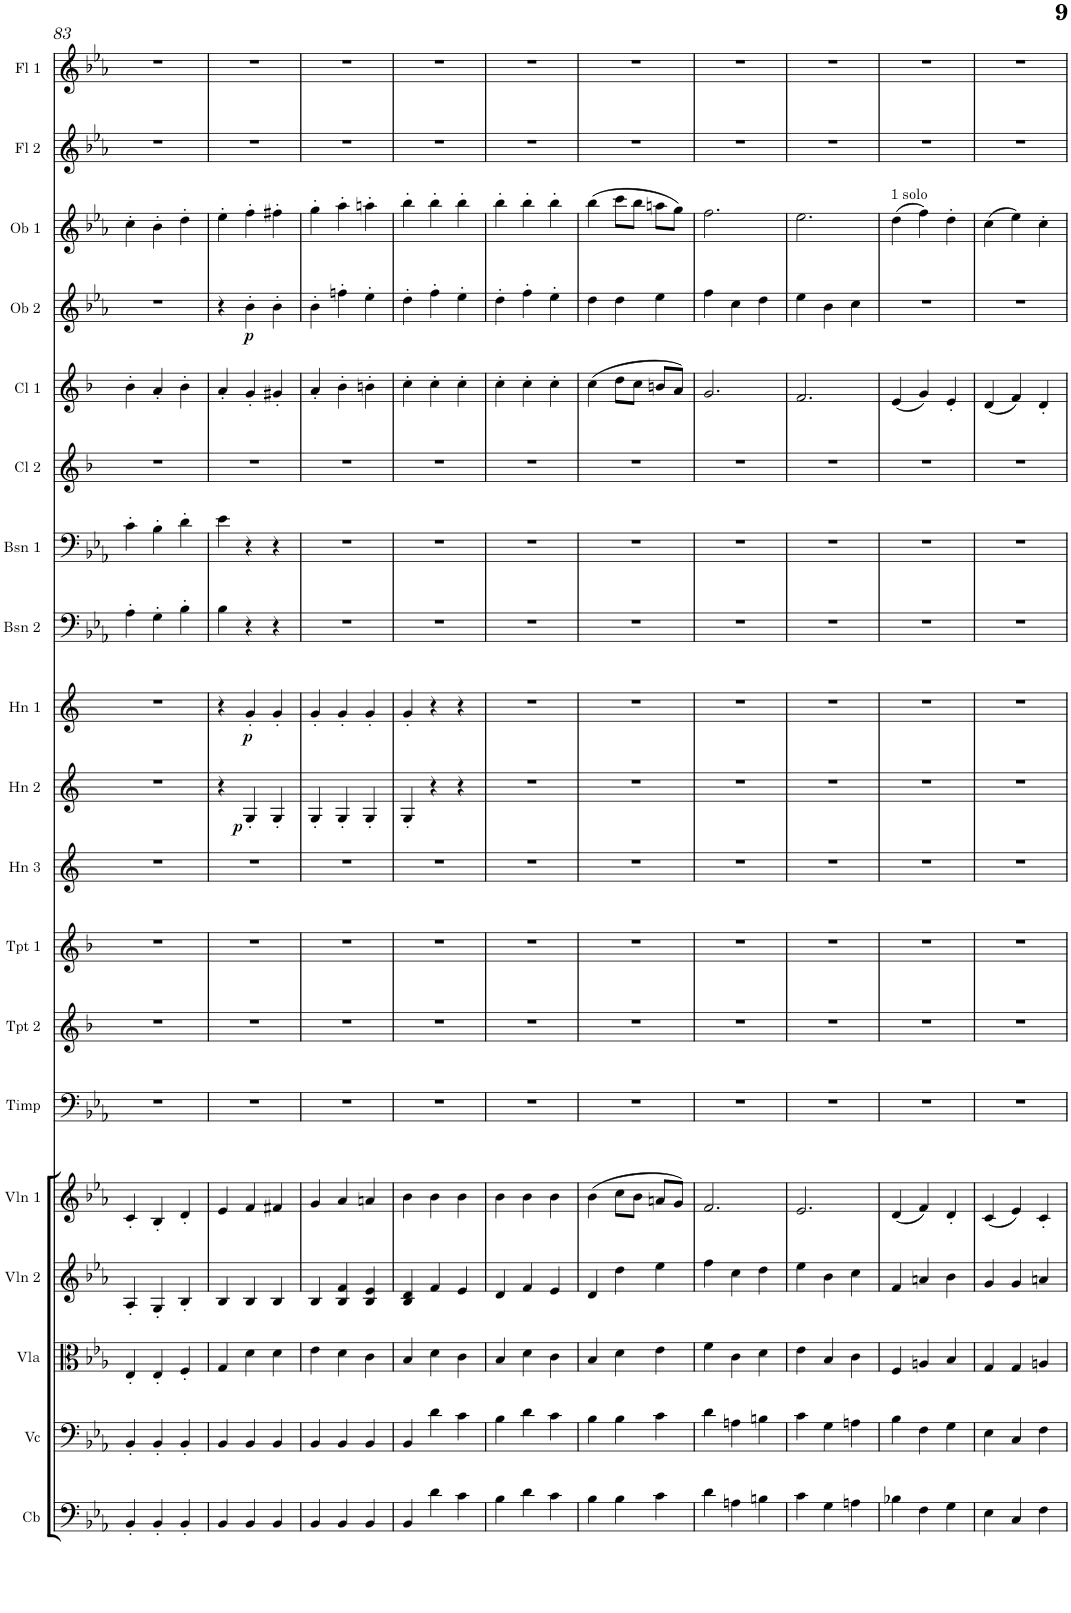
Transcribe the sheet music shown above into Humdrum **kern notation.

**kern	**kern	**kern	**kern	**kern	**kern	**kern	**kern	**kern	**kern	**dynam	**kern	**dynam	**kern	**kern	**kern	**kern	**kern	**dynam	**kern	**kern	**kern
*part19	*part18	*part17	*part16	*part15	*part14	*part13	*part12	*part11	*part10	*part10	*part9	*part9	*part8	*part7	*part6	*part5	*part4	*part4	*part3	*part2	*part1
*staff19	*staff18	*staff17	*staff16	*staff15	*staff14	*staff13	*staff12	*staff11	*staff10	*staff10	*staff9	*staff9	*staff8	*staff7	*staff6	*staff5	*staff4	*staff4	*staff3	*staff2	*staff1
*I"Contrabass	*I"Violoncello	*I"Viola	*I"Violin 2	*I"Violin 1	*I"Timpani	*I"Bb Trumpet 2	*I"Bb Trumpet 1	*I"Eb Horn 3	*I"Eb Horn 2	*	*I"Eb Horn 1	*	*I"Bassoon 2	*I"Bassoon 1	*I"Bb Clarinet 2	*I"Bb Clarinet 1	*I"Oboe 2	*	*I"Oboe 1	*I"Flute 2	*I"Flute 1
*I'Cb	*I'Vc	*I'Vla	*I'Vln 2	*I'Vln 1	*I'Timp	*I'Tpt 2	*I'Tpt 1	*I'Hn 3	*I'Hn 2	*	*I'Hn 1	*	*I'Bsn 2	*I'Bsn 1	*I'Cl 2	*I'Cl 1	*I'Ob 2	*	*I'Ob 1	*I'Fl 2	*I'Fl 1
!!LO:PB:g=z
*clefF4	*clefF4	*clefC3	*clefG2	*clefG2	*clefF4	*clefG2	*clefG2	*clefG2	*clefG2	*	*clefG2	*	*clefF4	*clefF4	*clefG2	*clefG2	*clefG2	*	*clefG2	*clefG2	*clefG2
*Trd7c12	*	*	*	*	*	*Trd1c2	*Trd1c2	*Trd5c9	*Trd5c9	*	*Trd5c9	*	*	*	*Trd1c2	*Trd1c2	*	*	*	*	*
*k[b-e-a-]	*k[b-e-a-]	*k[b-e-a-]	*k[b-e-a-]	*k[b-e-a-]	*k[b-e-a-]	*k[b-]	*k[b-]	*k[]	*k[]	*	*k[]	*	*k[b-e-a-]	*k[b-e-a-]	*k[b-]	*k[b-]	*k[b-e-a-]	*	*k[b-e-a-]	*k[b-e-a-]	*k[b-e-a-]
*M3/4	*M3/4	*M3/4	*M3/4	*M3/4	*M3/4	*M3/4	*M3/4	*M3/4	*M3/4	*	*M3/4	*	*M3/4	*M3/4	*M3/4	*M3/4	*M3/4	*	*M3/4	*M3/4	*M3/4
=83	=83	=83	=83	=83	=83	=83	=83	=83	=83	=83	=83	=83	=83	=83	=83	=83	=83	=83	=83	=83	=83
4BB-'/	4BB-'/	4E-'/	4A-'/	4c'/	2.r	2.r	2.r	2.r	2.r	.	2.r	.	4A-'\	4c'\	2.r	4b-'\	2.r	.	4cc'\	2.r	2.r
4BB-'/	4BB-'/	4E-'/	4G'/	4B-'/	.	.	.	.	.	.	.	.	4G'\	4B-'\	.	4a'/	.	.	4b-'\	.	.
4BB-'/	4BB-'/	4F'/	4B-'/	4d'/	.	.	.	.	.	.	.	.	4B-'\	4d'\	.	4b-'\	.	.	4dd'\	.	.
=84	=84	=84	=84	=84	=84	=84	=84	=84	=84	=84	=84	=84	=84	=84	=84	=84	=84	=84	=84	=84	=84
4BB-/	4BB-/	4G/	4B-/	4e-/	2.r	2.r	2.r	2.r	4r	.	4r	.	4B-\	4e-\	2.r	4a'/	4r	.	4ee-'\	2.r	2.r
!	!	!	!	!	!	!	!	!	!	!LO:DY:b	!	!LO:DY:b	!	!	!	!	!	!LO:DY:b	!	!	!
4BB-/	4BB-/	4d\	4B-/	4f/	.	.	.	.	4G'/	p	4g'/	p	4r	4r	.	4g'/	4b-'\	p	4ff'\	.	.
4BB-/	4BB-/	4d\	4B-/	4f#X/	.	.	.	.	4G'/	.	4g'/	.	4r	4r	.	4g#X'/	4b-'\	.	4ff#X'\	.	.
=85	=85	=85	=85	=85	=85	=85	=85	=85	=85	=85	=85	=85	=85	=85	=85	=85	=85	=85	=85	=85	=85
4BB-/	4BB-/	4e-\	4B-/	4g/	2.r	2.r	2.r	2.r	4G'/	.	4g'/	.	2.r	2.r	2.r	4a'/	4b-'\	.	4gg'\	2.r	2.r
4BB-/	4BB-/	4d\	4B-/ 4f/	4a-/	.	.	.	.	4G'/	.	4g'/	.	.	.	.	4b-'\	4ffn'\	.	4aa-'\	.	.
4BB-/	4BB-/	4c\	4B-/ 4e-/	4an/	.	.	.	.	4G'/	.	4g'/	.	.	.	.	4bn'\	4ee-'\	.	4aan'\	.	.
=86	=86	=86	=86	=86	=86	=86	=86	=86	=86	=86	=86	=86	=86	=86	=86	=86	=86	=86	=86	=86	=86
4BB-/	4BB-/	4B-/	4B-/ 4d/	4b-\	2.r	2.r	2.r	2.r	4G'/	.	4g'/	.	2.r	2.r	2.r	4cc'\	4dd'\	.	4bb-'\	2.r	2.r
4d\	4d\	4d\	4f/	4b-\	.	.	.	.	4r	.	4r	.	.	.	.	4cc'\	4ff'\	.	4bb-'\	.	.
4c\	4c\	4c\	4e-/	4b-\	.	.	.	.	4r	.	4r	.	.	.	.	4cc'\	4ee-'\	.	4bb-'\	.	.
=87	=87	=87	=87	=87	=87	=87	=87	=87	=87	=87	=87	=87	=87	=87	=87	=87	=87	=87	=87	=87	=87
4B-\	4B-\	4B-/	4d/	4b-\	2.r	2.r	2.r	2.r	2.r	.	2.r	.	2.r	2.r	2.r	4cc'\	4dd'\	.	4bb-'\	2.r	2.r
4d\	4d\	4d\	4f/	4b-\	.	.	.	.	.	.	.	.	.	.	.	4cc'\	4ff'\	.	4bb-'\	.	.
4c\	4c\	4c\	4e-/	4b-\	.	.	.	.	.	.	.	.	.	.	.	4cc'\	4ee-'\	.	4bb-'\	.	.
=88	=88	=88	=88	=88	=88	=88	=88	=88	=88	=88	=88	=88	=88	=88	=88	=88	=88	=88	=88	=88	=88
4B-\	4B-\	4B-/	4d/	(4b-\	2.r	2.r	2.r	2.r	2.r	.	2.r	.	2.r	2.r	2.r	(4cc\	4dd\	.	(4bb-\	2.r	2.r
4B-\	4B-\	4d\	4dd\	8cc\L	.	.	.	.	.	.	.	.	.	.	.	8dd\L	4dd\	.	8ccc\L	.	.
.	.	.	.	8b-\J	.	.	.	.	.	.	.	.	.	.	.	8cc\J	.	.	8bb-\J	.	.
4c\	4c\	4e-\	4ee-\	8an/L	.	.	.	.	.	.	.	.	.	.	.	8bn/L	4ee-\	.	8aan\L	.	.
.	.	.	.	8g/J)	.	.	.	.	.	.	.	.	.	.	.	8a/J)	.	.	8gg\J)	.	.
=89	=89	=89	=89	=89	=89	=89	=89	=89	=89	=89	=89	=89	=89	=89	=89	=89	=89	=89	=89	=89	=89
4d\	4d\	4f\	4ff\	2.f/	2.r	2.r	2.r	2.r	2.r	.	2.r	.	2.r	2.r	2.r	2.g/	4ff\	.	2.ff\	2.r	2.r
4An\	4An\	4c\	4cc\	.	.	.	.	.	.	.	.	.	.	.	.	.	4cc\	.	.	.	.
4Bn\	4Bn\	4d\	4dd\	.	.	.	.	.	.	.	.	.	.	.	.	.	4dd\	.	.	.	.
=90	=90	=90	=90	=90	=90	=90	=90	=90	=90	=90	=90	=90	=90	=90	=90	=90	=90	=90	=90	=90	=90
4c\	4c\	4e-\	4ee-\	2.e-/	2.r	2.r	2.r	2.r	2.r	.	2.r	.	2.r	2.r	2.r	2.f/	4ee-\	.	2.ee-\	2.r	2.r
4G\	4G\	4B-/	4b-\	.	.	.	.	.	.	.	.	.	.	.	.	.	4b-\	.	.	.	.
4An\	4An\	4c\	4cc\	.	.	.	.	.	.	.	.	.	.	.	.	.	4cc\	.	.	.	.
=91	=91	=91	=91	=91	=91	=91	=91	=91	=91	=91	=91	=91	=91	=91	=91	=91	=91	=91	=91	=91	=91
!	!	!	!	!	!	!	!	!	!	!	!	!	!	!	!	!	!	!	!LO:TX:a:t=1 solo	!	!
4B-X\	4B-\	4F/	4f/	(4d/	2.r	2.r	2.r	2.r	2.r	.	2.r	.	2.r	2.r	2.r	(4e/	2.r	.	(4dd\	2.r	2.r
4F\	4F\	4An/	4an/	4f/)	.	.	.	.	.	.	.	.	.	.	.	4g/)	.	.	4ff\)	.	.
4G\	4G\	4B-/	4b-\	4d'/	.	.	.	.	.	.	.	.	.	.	.	4e'/	.	.	4dd'\	.	.
=92	=92	=92	=92	=92	=92	=92	=92	=92	=92	=92	=92	=92	=92	=92	=92	=92	=92	=92	=92	=92	=92
4E-\	4E-\	4G/	4g/	(4c/	2.r	2.r	2.r	2.r	2.r	.	2.r	.	2.r	2.r	2.r	(4d/	2.r	.	(4cc\	2.r	2.r
4C/	4C/	4G/	4g/	4e-/)	.	.	.	.	.	.	.	.	.	.	.	4f/)	.	.	4ee-\)	.	.
4F\	4F\	4An/	4an/	4c'/	.	.	.	.	.	.	.	.	.	.	.	4d'/	.	.	4cc'\	.	.
=	=	=	=	=	=	=	=	=	=	=	=	=	=	=	=	=	=	=	=	=	=
*-	*-	*-	*-	*-	*-	*-	*-	*-	*-	*-	*-	*-	*-	*-	*-	*-	*-	*-	*-	*-	*-
